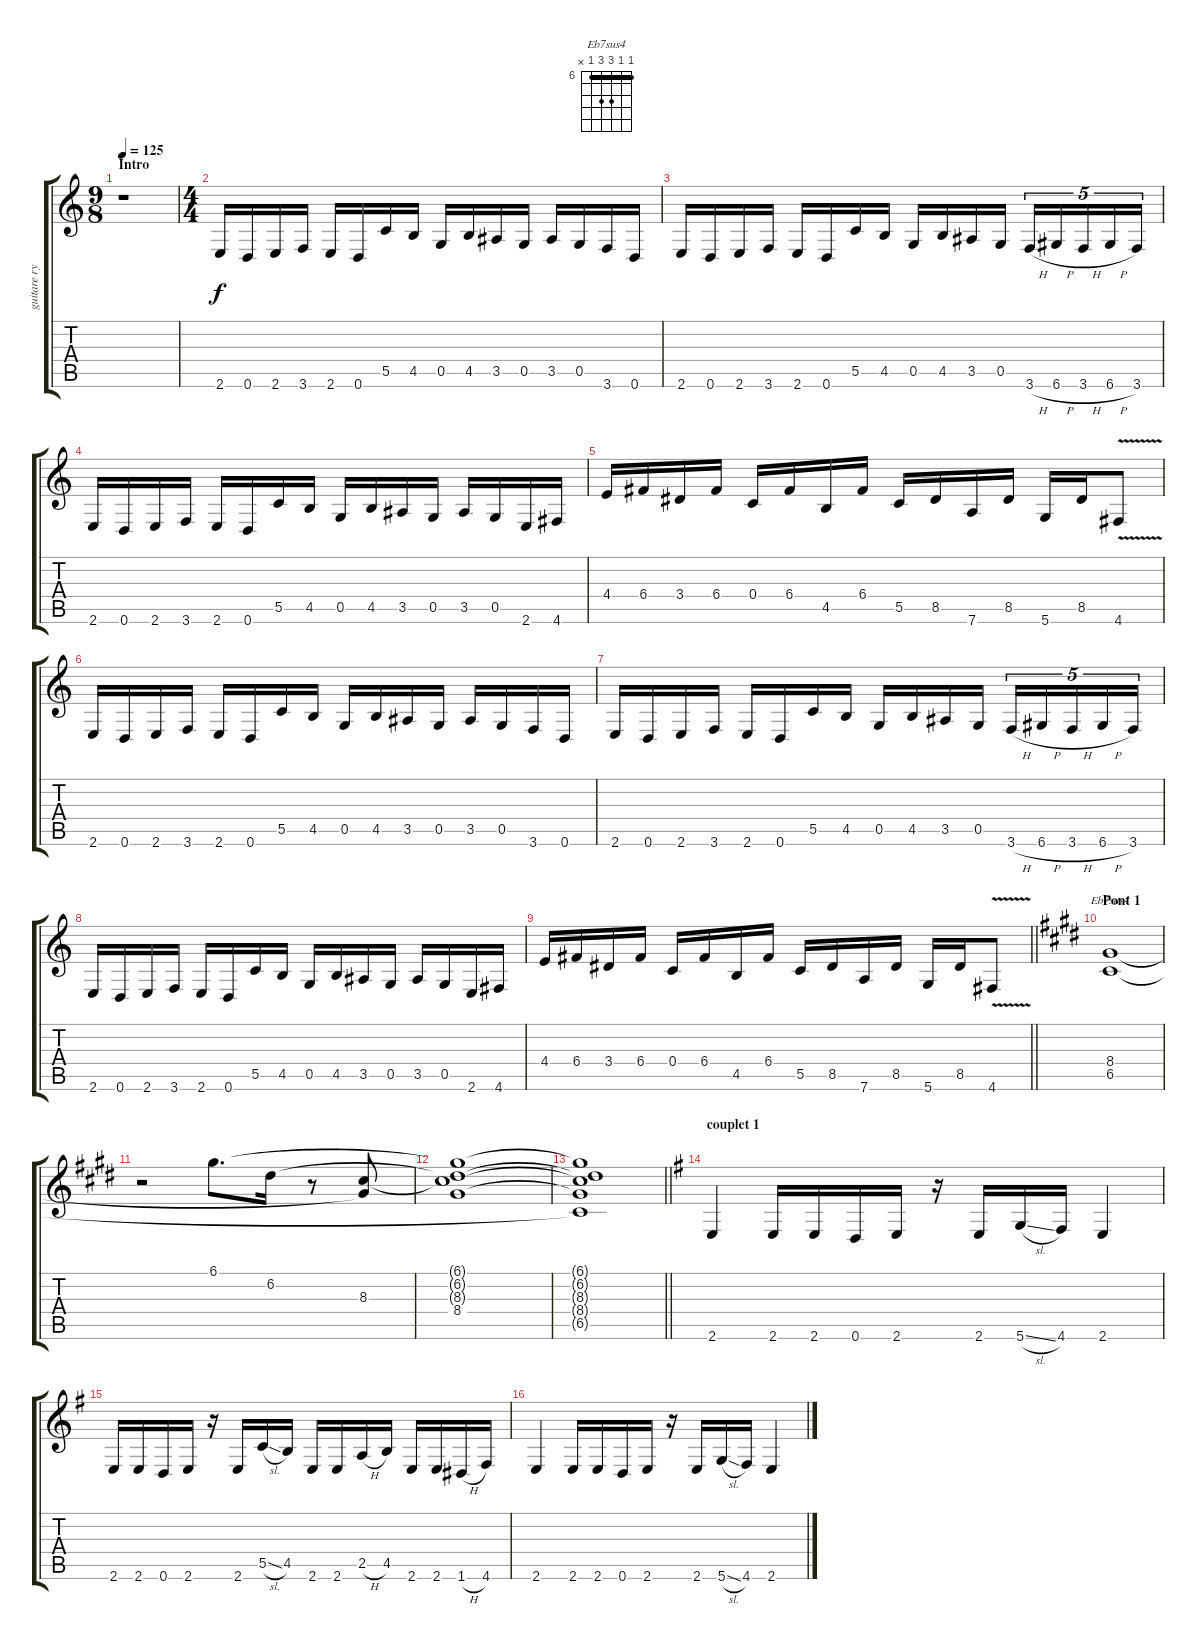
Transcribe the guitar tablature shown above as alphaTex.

\track ("guitare rythmique" "guitare ry") {instrument distortionguitar}
\staff {score tabs}
\tuning (D4 A3 F3 C3 G2 D2) {hide}
\chord ("Eb7sus4" 6 6 8 8 6 x) {firstfret 6 barre 6}
\ts (9 8)
\section ("" "Intro")
\tempo 125
\clef g2
\ks aminor
r.1{dy f instrument distortionguitar} |
\ts (4 4)
2.6.16 0.6.16 2.6.16 3.6.16 2.6.16 0.6.16 5.5.16 4.5.16 0.5.16 4.5.16 3.5.16 0.5.16 3.5.16 0.5.16 3.6.16 0.6.16 |
2.6.16 0.6.16 2.6.16 3.6.16 2.6.16 0.6.16 5.5.16 4.5.16 0.5.16 4.5.16 3.5.16 0.5.16 3.6{h}.16{tu (5 4)} 6.6{h}.16{tu (5 4)} 3.6{h}.16{tu (5 4)} 6.6{h}.16{tu (5 4)} 3.6.16{tu (5 4)} |
2.6.16 0.6.16 2.6.16 3.6.16 2.6.16 0.6.16 5.5.16 4.5.16 0.5.16 4.5.16 3.5.16 0.5.16 3.5.16 0.5.16 2.6.16 4.6.16 |
4.4.16 6.4.16 3.4.16 6.4.16 0.4.16 6.4.16 4.5.16 6.4.16 5.5.16 8.5.16 7.6.16 8.5.16 5.6.16 8.5.16 4.6{v}.8 |
2.6.16 0.6.16 2.6.16 3.6.16 2.6.16 0.6.16 5.5.16 4.5.16 0.5.16 4.5.16 3.5.16 0.5.16 3.5.16 0.5.16 3.6.16 0.6.16 |
2.6.16 0.6.16 2.6.16 3.6.16 2.6.16 0.6.16 5.5.16 4.5.16 0.5.16 4.5.16 3.5.16 0.5.16 3.6{h}.16{tu (5 4)} 6.6{h}.16{tu (5 4)} 3.6{h}.16{tu (5 4)} 6.6{h}.16{tu (5 4)} 3.6.16{tu (5 4)} |
2.6.16 0.6.16 2.6.16 3.6.16 2.6.16 0.6.16 5.5.16 4.5.16 0.5.16 4.5.16 3.5.16 0.5.16 3.5.16 0.5.16 2.6.16 4.6.16 |
\barLineRight lightlight
4.4.16 6.4.16 3.4.16 6.4.16 0.4.16 6.4.16 4.5.16 6.4.16 5.5.16 8.5.16 7.6.16 8.5.16 5.6.16 8.5.16 4.6{v}.8 |
\section ("" "Pont 1")
\ks c#minor
(8.4 6.5).1{ch "Eb7sus4"} |
r.2 6.1.8{d} 6.2.16 r.8 (8.3 8.4{t}).8 |
(6.1{t} 6.2{t} 8.3{t} 8.4).1 |
\barLineRight lightlight
(6.1{t} 6.2{t} 8.3{t} 8.4{t} 6.5{t}).1 |
\section ("" "couplet 1")
\ks eminor
2.6.4 2.6.16 2.6.16 0.6.16 2.6.16 r.16 2.6.16 5.6{sl}.16 4.6.16 2.6.4 |
2.6.16 2.6.16 0.6.16 2.6.16 r.16 2.6.16 5.5{sl}.16 4.5.16 2.6.16 2.6.16 2.5{h}.16 4.5.16 2.6.16 2.6.16 1.6{h}.16 4.6.16 |
2.6.4 2.6.16 2.6.16 0.6.16 2.6.16 r.16 2.6.16 5.6{sl}.16 4.6.16 2.6.4
